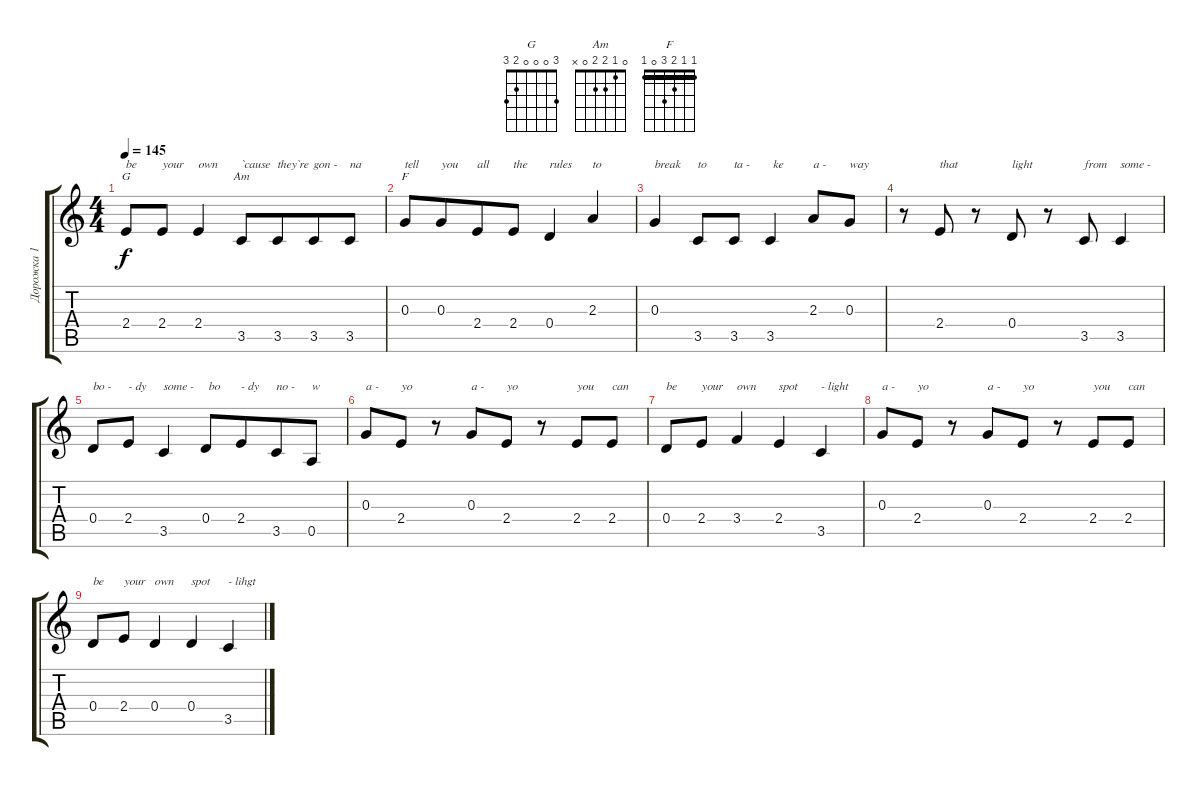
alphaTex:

\track ("Дорожка 1" "Дорожка 1") {instrument acousticguitarsteel}
\staff {score tabs}
\tuning (E4 B3 G3 D3 A2 E2) {hide}
\chord ("G" 3 0 0 0 2 3)
\chord ("Am" 0 1 2 2 0 x)
\chord ("F" 1 1 2 3 0 1) {barre 1}
\ts (4 4)
\tempo 145
\clef g2
\ks c
2.4.8{ch "G" txt "be" dy f} 2.4.8{txt "your"} 2.4.4{txt "own"} 3.5.8{ch "Am" txt "`cause"} 3.5.8{txt "they`re" beam merge} 3.5.8{txt "gon -"} 3.5.8{txt "na"} |
0.3.8{ch "F" txt "tell"} 0.3.8{txt "you" beam merge} 2.4.8{txt "all"} 2.4.8{txt "the"} 0.4.4{txt "rules"} 2.3.4{txt "to"} |
0.3.4{txt "break"} 3.5.8{txt "to"} 3.5.8{txt "ta -"} 3.5.4{txt " ke"} 2.3.8{txt "a -"} 0.3.8{txt "way"} |
r.8 2.4.8{txt "that"} r.8 0.4.8{txt "light"} r.8 3.5.8{txt "from"} 3.5.4{txt "some -"} |
0.4.8{txt "bo -"} 2.4.8{txt "- dy"} 3.5.4{txt "some -"} 0.4.8{txt " bo"} 2.4.8{txt "- dy" beam merge} 3.5.8{txt "no -"} 0.5.8{txt "w"} |
0.3.8{txt "a -"} 2.4.8{txt "yo"} r.8 0.3.8{txt "a -" beam merge} 2.4.8{txt "yo"} r.8 2.4.8{txt "you"} 2.4.8{txt "can"} |
0.4.8{txt "be"} 2.4.8{txt "your"} 3.4.4{txt "own"} 2.4.4{txt "spot"} 3.5.4{txt "- light"} |
0.3.8{txt "a -"} 2.4.8{txt "yo"} r.8 0.3.8{txt "a -" beam merge} 2.4.8{txt "yo"} r.8 2.4.8{txt "you"} 2.4.8{txt "can"} |
0.4.8{txt "be"} 2.4.8{txt "your"} 0.4.4{txt "own"} 0.4.4{txt "spot"} 3.5.4{txt "- lihgt"}
